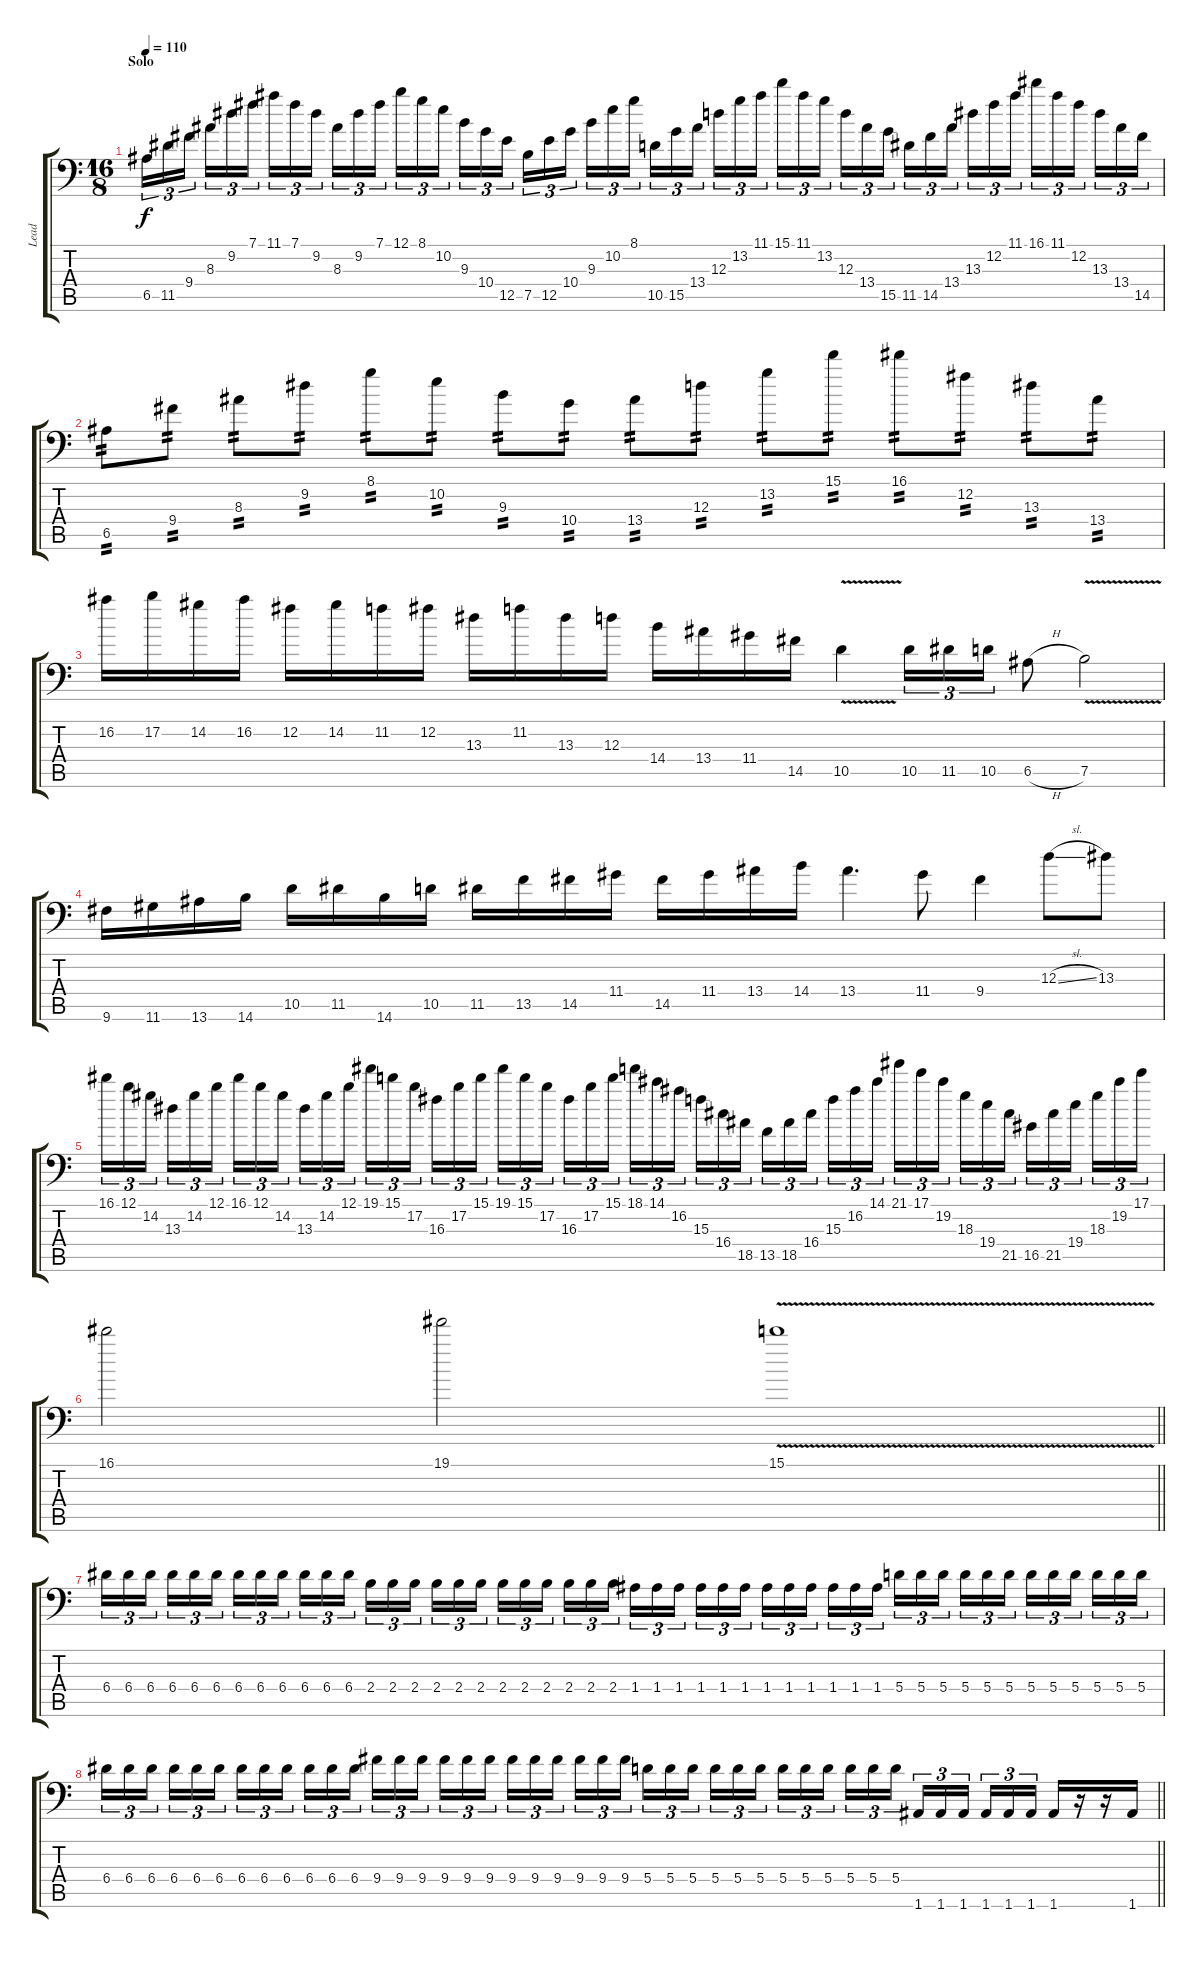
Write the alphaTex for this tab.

\track ("Lead" "Lead") {instrument distortionguitar}
\staff {score tabs}
\tuning (B3 Gb3 D3 A2 E2 A1) {hide}
\ts (16 8)
\section ("" "Solo")
\tempo 110
\clef f4
\ks c
6.5.16{tu (3 2) dy f} 11.5.16{tu (3 2)} 9.4.16{tu (3 2)} 8.3.16{tu (3 2)} 9.2.16{tu (3 2)} 7.1.16{tu (3 2)} 11.1.16{tu (3 2)} 7.1.16{tu (3 2)} 9.2.16{tu (3 2)} 8.3.16{tu (3 2)} 9.2.16{tu (3 2)} 7.1.16{tu (3 2)} 12.1.16{tu (3 2)} 8.1.16{tu (3 2)} 10.2.16{tu (3 2)} 9.3.16{tu (3 2)} 10.4.16{tu (3 2)} 12.5.16{tu (3 2)} 7.5.16{tu (3 2)} 12.5.16{tu (3 2)} 10.4.16{tu (3 2)} 9.3.16{tu (3 2)} 10.2.16{tu (3 2)} 8.1.16{tu (3 2)} 10.5.16{tu (3 2)} 15.5.16{tu (3 2)} 13.4.16{tu (3 2)} 12.3.16{tu (3 2)} 13.2.16{tu (3 2)} 11.1.16{tu (3 2)} 15.1.16{tu (3 2)} 11.1.16{tu (3 2)} 13.2.16{tu (3 2)} 12.3.16{tu (3 2)} 13.4.16{tu (3 2)} 15.5.16{tu (3 2)} 11.5.16{tu (3 2)} 14.5.16{tu (3 2)} 13.4.16{tu (3 2)} 13.3.16{tu (3 2)} 12.2.16{tu (3 2)} 11.1.16{tu (3 2)} 16.1.16{tu (3 2)} 11.1.16{tu (3 2)} 12.2.16{tu (3 2)} 13.3.16{tu (3 2)} 13.4.16{tu (3 2)} 14.5.16{tu (3 2)} |
6.5.8{tp 2} 9.4.8{tp 2} 8.3.8{tp 2} 9.2.8{tp 2} 8.1.8{tp 2} 10.2.8{tp 2} 9.3.8{tp 2} 10.4.8{tp 2} 13.4.8{tp 2} 12.3.8{tp 2} 13.2.8{tp 2} 15.1.8{tp 2} 16.1.8{tp 2} 12.2.8{tp 2} 13.3.8{tp 2} 13.4.8{tp 2} |
16.2.16 17.2.16 14.2.16 16.2.16 12.2.16 14.2.16 11.2.16 12.2.16 13.3.16 11.2.16 13.3.16 12.3.16 14.4.16 13.4.16 11.4.16 14.5.16 10.5{v}.4 10.5.16{tu (3 2)} 11.5.16{tu (3 2)} 10.5.16{tu (3 2)} 6.5{h}.8 7.5{v}.2 |
9.6.16 11.6.16 13.6.16 14.6.16 10.5.16 11.5.16 14.6.16 10.5.16 11.5.16 13.5.16 14.5.16 11.4.16 14.5.16 11.4.16 13.4.16 14.4.16 13.4.4{d} 11.4.8 9.4.4 12.3{sl}.8 13.3.8 |
16.1.16{tu (3 2)} 12.1.16{tu (3 2)} 14.2.16{tu (3 2)} 13.3.16{tu (3 2)} 14.2.16{tu (3 2)} 12.1.16{tu (3 2)} 16.1.16{tu (3 2)} 12.1.16{tu (3 2)} 14.2.16{tu (3 2)} 13.3.16{tu (3 2)} 14.2.16{tu (3 2)} 12.1.16{tu (3 2)} 19.1.16{tu (3 2)} 15.1.16{tu (3 2)} 17.2.16{tu (3 2)} 16.3.16{tu (3 2)} 17.2.16{tu (3 2)} 15.1.16{tu (3 2)} 19.1.16{tu (3 2)} 15.1.16{tu (3 2)} 17.2.16{tu (3 2)} 16.3.16{tu (3 2)} 17.2.16{tu (3 2)} 15.1.16{tu (3 2)} 18.1.16{tu (3 2)} 14.1.16{tu (3 2)} 16.2.16{tu (3 2)} 15.3.16{tu (3 2)} 16.4.16{tu (3 2)} 18.5.16{tu (3 2)} 13.5.16{tu (3 2)} 18.5.16{tu (3 2)} 16.4.16{tu (3 2)} 15.3.16{tu (3 2)} 16.2.16{tu (3 2)} 14.1.16{tu (3 2)} 21.1.16{tu (3 2)} 17.1.16{tu (3 2)} 19.2.16{tu (3 2)} 18.3.16{tu (3 2)} 19.4.16{tu (3 2)} 21.5.16{tu (3 2)} 16.5.16{tu (3 2)} 21.5.16{tu (3 2)} 19.4.16{tu (3 2)} 18.3.16{tu (3 2)} 19.2.16{tu (3 2)} 17.1.16{tu (3 2)} |
\barLineRight lightlight
16.1.2 19.1.2 15.1{v}.1 |
6.4.16{tu (3 2)} 6.4.16{tu (3 2)} 6.4.16{tu (3 2)} 6.4.16{tu (3 2)} 6.4.16{tu (3 2)} 6.4.16{tu (3 2)} 6.4.16{tu (3 2)} 6.4.16{tu (3 2)} 6.4.16{tu (3 2)} 6.4.16{tu (3 2)} 6.4.16{tu (3 2)} 6.4.16{tu (3 2)} 2.4.16{tu (3 2)} 2.4.16{tu (3 2)} 2.4.16{tu (3 2)} 2.4.16{tu (3 2)} 2.4.16{tu (3 2)} 2.4.16{tu (3 2)} 2.4.16{tu (3 2)} 2.4.16{tu (3 2)} 2.4.16{tu (3 2)} 2.4.16{tu (3 2)} 2.4.16{tu (3 2)} 2.4.16{tu (3 2)} 1.4.16{tu (3 2)} 1.4.16{tu (3 2)} 1.4.16{tu (3 2)} 1.4.16{tu (3 2)} 1.4.16{tu (3 2)} 1.4.16{tu (3 2)} 1.4.16{tu (3 2)} 1.4.16{tu (3 2)} 1.4.16{tu (3 2)} 1.4.16{tu (3 2)} 1.4.16{tu (3 2)} 1.4.16{tu (3 2)} 5.4.16{tu (3 2)} 5.4.16{tu (3 2)} 5.4.16{tu (3 2)} 5.4.16{tu (3 2)} 5.4.16{tu (3 2)} 5.4.16{tu (3 2)} 5.4.16{tu (3 2)} 5.4.16{tu (3 2)} 5.4.16{tu (3 2)} 5.4.16{tu (3 2)} 5.4.16{tu (3 2)} 5.4.16{tu (3 2)} |
\barLineRight lightlight
6.4.16{tu (3 2)} 6.4.16{tu (3 2)} 6.4.16{tu (3 2)} 6.4.16{tu (3 2)} 6.4.16{tu (3 2)} 6.4.16{tu (3 2)} 6.4.16{tu (3 2)} 6.4.16{tu (3 2)} 6.4.16{tu (3 2)} 6.4.16{tu (3 2)} 6.4.16{tu (3 2)} 6.4.16{tu (3 2)} 9.4.16{tu (3 2)} 9.4.16{tu (3 2)} 9.4.16{tu (3 2)} 9.4.16{tu (3 2)} 9.4.16{tu (3 2)} 9.4.16{tu (3 2)} 9.4.16{tu (3 2)} 9.4.16{tu (3 2)} 9.4.16{tu (3 2)} 9.4.16{tu (3 2)} 9.4.16{tu (3 2)} 9.4.16{tu (3 2)} 5.4.16{tu (3 2)} 5.4.16{tu (3 2)} 5.4.16{tu (3 2)} 5.4.16{tu (3 2)} 5.4.16{tu (3 2)} 5.4.16{tu (3 2)} 5.4.16{tu (3 2)} 5.4.16{tu (3 2)} 5.4.16{tu (3 2)} 5.4.16{tu (3 2)} 5.4.16{tu (3 2)} 5.4.16{tu (3 2)} 1.6.16{tu (3 2)} 1.6.16{tu (3 2)} 1.6.16{tu (3 2)} 1.6.16{tu (3 2)} 1.6.16{tu (3 2)} 1.6.16{tu (3 2)} 1.6.16 r.16 r.16 1.6.16
